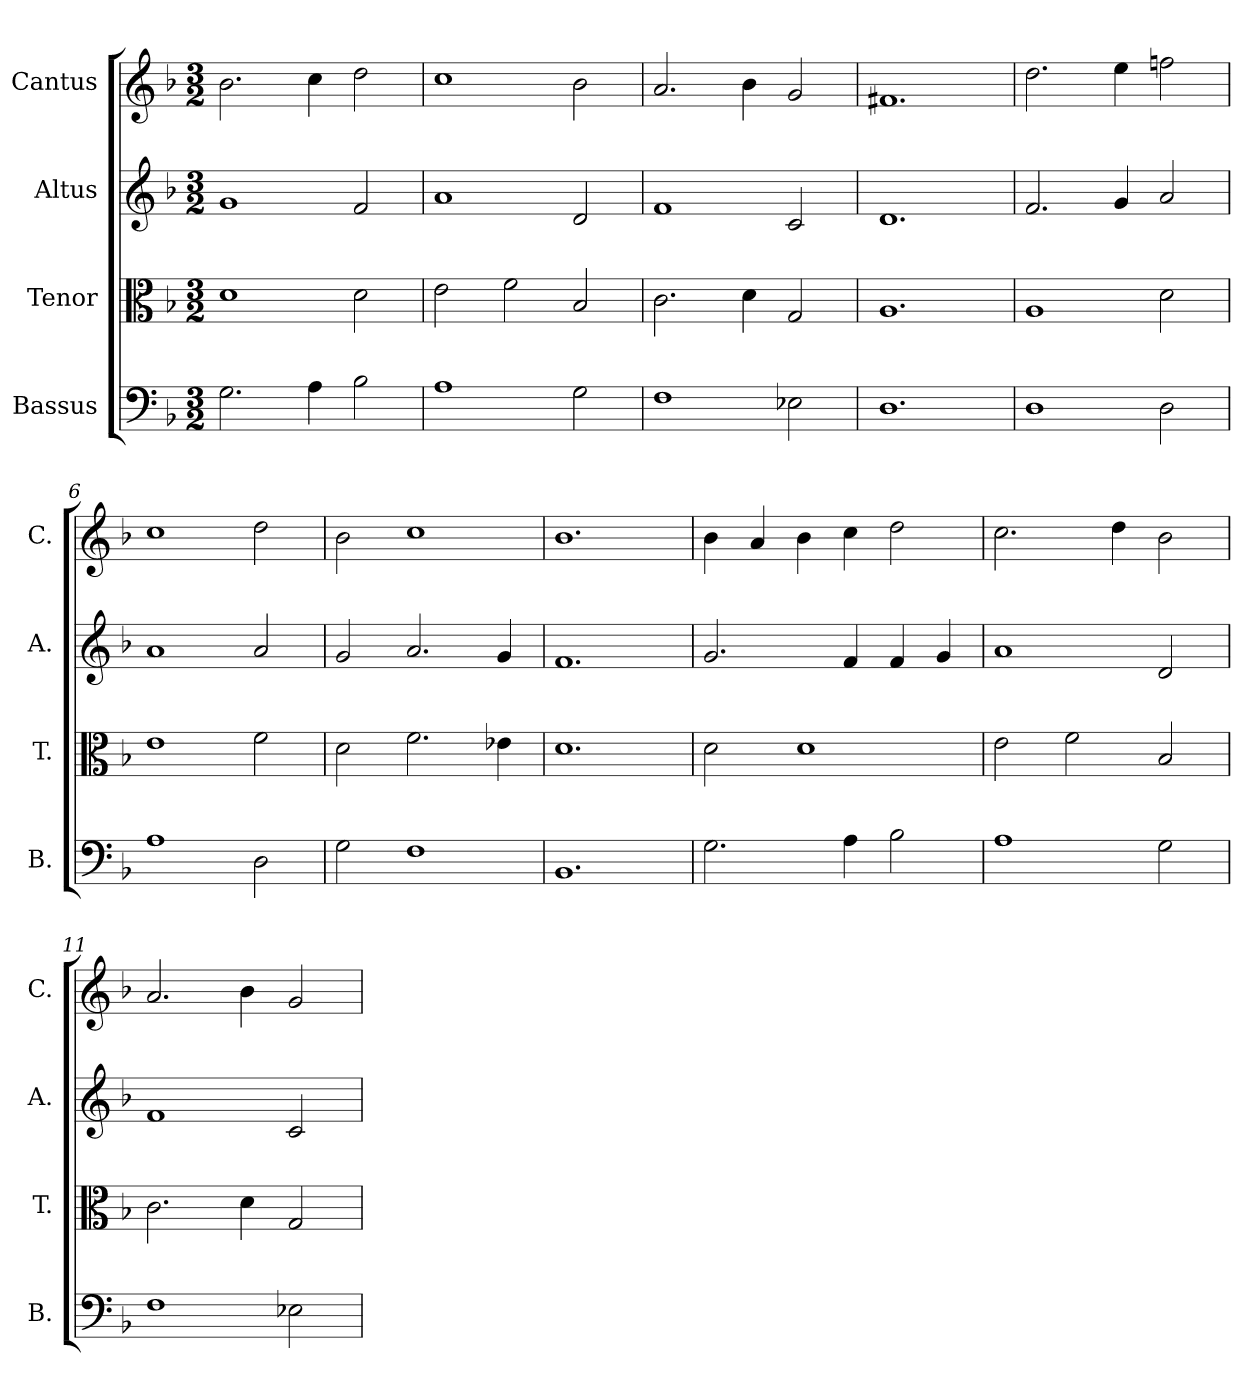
**kern	**kern	**kern	**kern
*part4	*part3	*part2	*part1
*staff4	*staff3	*staff2	*staff1
*I"Bassus	*I"Tenor	*I"Altus	*I"Cantus
*I'B.	*I'T.	*I'A.	*I'C.
*clefF4	*clefC3	*clefG2	*clefG2
*k[b-]	*k[b-]	*k[b-]	*k[b-]
*F:	*F:	*F:	*F:
*M3/2	*M3/2	*M3/2	*M3/2
=1	=1	=1	=1
2.G\	1d	1g	2.b-\
4A\	.	.	4cc\
2B-\	2d\	2f/	2dd\
=2	=2	=2	=2
1A	2e\	1a	1cc
.	2f\	.	.
2G\	2B-/	2d/	2b-\
=3	=3	=3	=3
1F	2.c\	1f	2.a/
.	4d\	.	4b-\
2E-X\	2G/	2c/	2g/
=4	=4	=4	=4
1.D	1.A	1.d	1.f#X
=5	=5	=5	=5
1D	1A	2.f/	2.dd\
.	.	4g/	4ee\
2D\	2d\	2a/	2ffn\
=6	=6	=6	=6
1A	1e	1a	1cc
2D\	2f\	2a/	2dd\
=7	=7	=7	=7
2G\	2d\	2g/	2b-\
1F	2.f\	2.a/	1cc
.	4e-X\	4g/	.
=8	=8	=8	=8
1.BB-	1.d	1.f	1.b-
=9	=9	=9	=9
2.G\	2d\	2.g/	4b-\
.	.	.	4a/
.	1d	.	4b-\
4A\	.	4f/	4cc\
2B-\	.	4f/	2dd\
.	.	4g/	.
=10	=10	=10	=10
1A	2e\	1a	2.cc\
.	2f\	.	.
.	.	.	4dd\
2G\	2B-/	2d/	2b-\
!!LO:LB:g=z
=11	=11	=11	=11
1F	2.c\	1f	2.a/
.	4d\	.	4b-\
2E-X\	2G/	2c/	2g/
=	=	=	=
*-	*-	*-	*-
